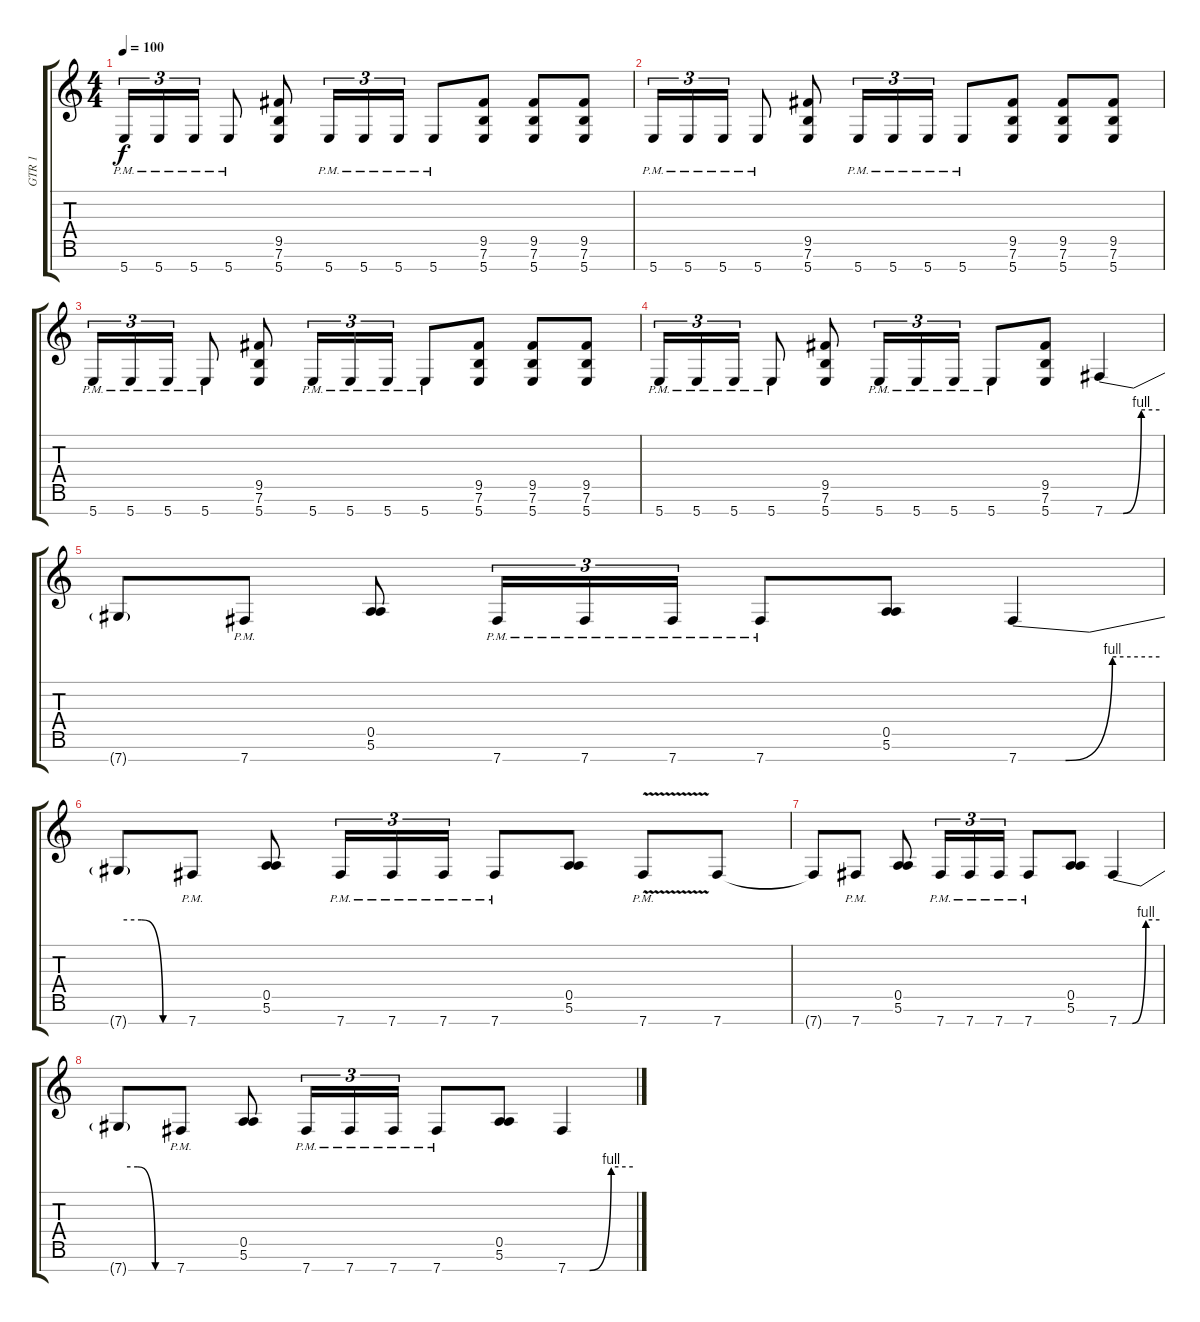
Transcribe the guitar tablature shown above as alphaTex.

\track ("GTR 1" "GTR 1") {instrument distortionguitar}
\staff {score tabs}
\tuning (E4 B3 G3 D3 A2 E2 B1) {hide}
\ts (4 4)
\tempo 100
\clef g2
\ks c
5.7{pm}.16{tu (3 2) dy f beam Up} 5.7{pm}.16{tu (3 2) beam Up} 5.7{pm}.16{tu (3 2) beam Up} 5.7{pm}.8{beam Up} (9.5 7.6 5.7).8 5.7{pm}.16{tu (3 2) beam Up} 5.7{pm}.16{tu (3 2) beam Up} 5.7{pm}.16{tu (3 2) beam Up} 5.7{pm}.8{beam Up} (9.5 7.6 5.7).8 (9.5 7.6 5.7).8 (9.5 7.6 5.7).8 |
5.7{pm}.16{tu (3 2) beam Up} 5.7{pm}.16{tu (3 2) beam Up} 5.7{pm}.16{tu (3 2) beam Up} 5.7{pm}.8{beam Up} (9.5 7.6 5.7).8 5.7{pm}.16{tu (3 2) beam Up} 5.7{pm}.16{tu (3 2) beam Up} 5.7{pm}.16{tu (3 2) beam Up} 5.7{pm}.8{beam Up} (9.5 7.6 5.7).8 (9.5 7.6 5.7).8 (9.5 7.6 5.7).8 |
5.7{pm}.16{tu (3 2) beam Up} 5.7{pm}.16{tu (3 2) beam Up} 5.7{pm}.16{tu (3 2) beam Up} 5.7{pm}.8{beam Up} (9.5 7.6 5.7).8 5.7{pm}.16{tu (3 2) beam Up} 5.7{pm}.16{tu (3 2) beam Up} 5.7{pm}.16{tu (3 2) beam Up} 5.7{pm}.8{beam Up} (9.5 7.6 5.7).8 (9.5 7.6 5.7).8 (9.5 7.6 5.7).8 |
5.7{pm}.16{tu (3 2) beam Up} 5.7{pm}.16{tu (3 2) beam Up} 5.7{pm}.16{tu (3 2) beam Up} 5.7{pm}.8{beam Up} (9.5 7.6 5.7).8 5.7{pm}.16{tu (3 2) beam Up} 5.7{pm}.16{tu (3 2) beam Up} 5.7{pm}.16{tu (3 2) beam Up} 5.7{pm}.8{beam Up} (9.5 7.6 5.7).8 7.7{be (custom 0 0 20 0 40 4 60 4)}.4{beam Up} |
7.7{t}.8 7.7{pm}.8{beam Up} (0.5 5.6).8 7.7{pm}.16{tu (3 2) beam Up} 7.7{pm}.16{tu (3 2) beam Up} 7.7{pm}.16{tu (3 2) beam Up} 7.7{pm}.8{beam Up} (0.5 5.6).8 7.7{be (custom 0 0 20 0 40 4 60 4)}.4{beam Up} |
7.7{be (custom 0 4 20 4 40 0 60 0) t}.8 7.7{pm}.8{beam Up} (0.5 5.6).8 7.7{pm}.16{tu (3 2) beam Up} 7.7{pm}.16{tu (3 2) beam Up} 7.7{pm}.16{tu (3 2) beam Up} 7.7{pm}.8{beam Up} (0.5 5.6).8 7.7{v pm}.8 7.7.8 |
7.7{t}.8 7.7{pm}.8{beam Up} (0.5 5.6).8 7.7{pm}.16{tu (3 2) beam Up} 7.7{pm}.16{tu (3 2) beam Up} 7.7{pm}.16{tu (3 2) beam Up} 7.7{pm}.8{beam Up} (0.5 5.6).8 7.7{be (custom 0 0 20 0 40 4 60 4)}.4{beam Up} |
7.7{be (custom 0 4 20 4 40 0 60 0) t}.8 7.7{pm}.8{beam Up} (0.5 5.6).8 7.7{pm}.16{tu (3 2) beam Up} 7.7{pm}.16{tu (3 2) beam Up} 7.7{pm}.16{tu (3 2) beam Up} 7.7{pm}.8{beam Up} (0.5 5.6).8 7.7{be (custom 0 0 20 0 40 4 60 4)}.4
